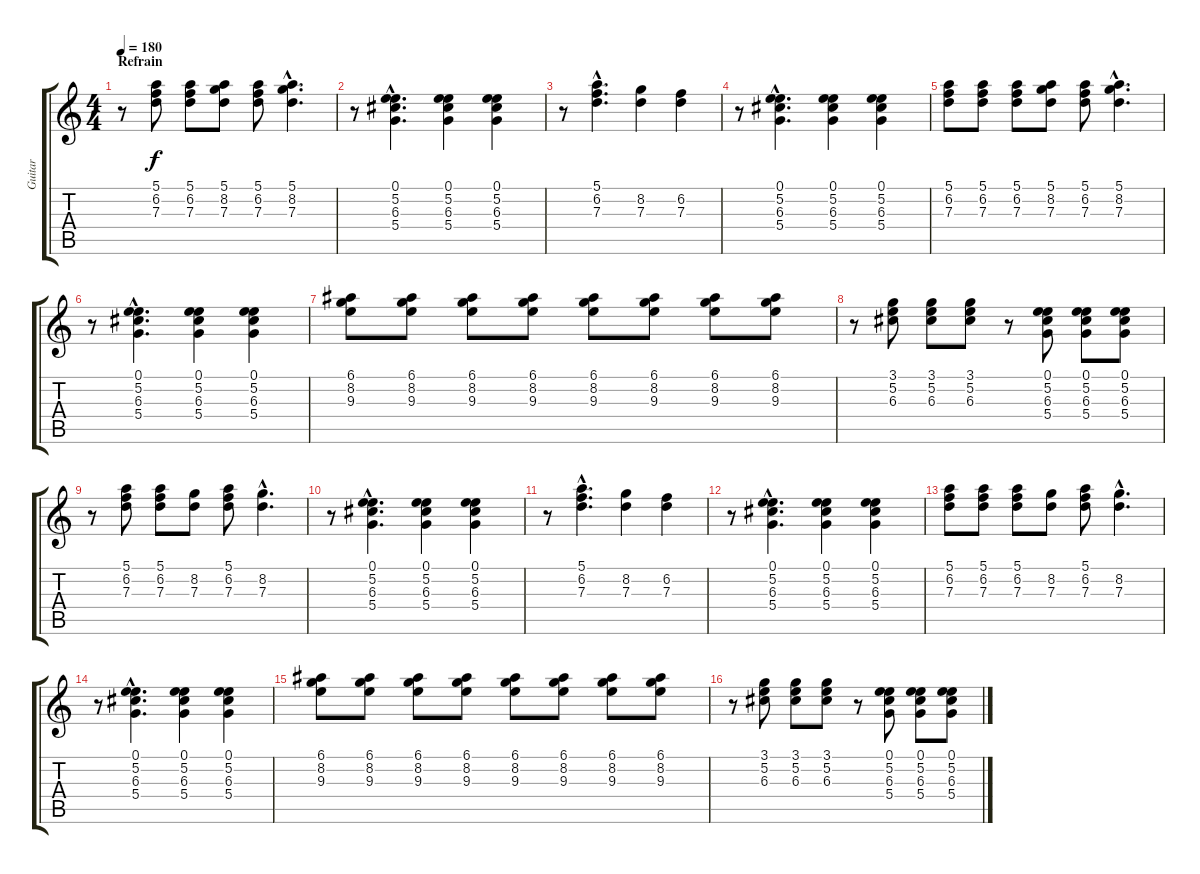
\track ("Guitar" "Guitar") {instrument distortionguitar}
\staff {score tabs}
\tuning (E4 B3 G3 D3 A2 E2) {hide}
\ts (4 4)
\section ("" "Refrain")
\tempo 180
\clef g2
\ks c
r.8{dy f volume 11} (5.1 6.2 7.3).8 (5.1 6.2 7.3).8 (5.1 8.2 7.3).8 (5.1 6.2 7.3).8 (5.1{hac} 8.2{hac} 7.3{hac}).4{d} |
r.8 (0.1{hac} 5.2{hac} 6.3{hac} 5.4{hac}).4{d} (0.1 5.2 6.3 5.4).4 (0.1 5.2 6.3 5.4).4 |
r.8 (5.1{hac} 6.2{hac} 7.3{hac}).4{d} (8.2 7.3).4 (6.2 7.3).4 |
r.8 (0.1{hac} 5.2{hac} 6.3{hac} 5.4{hac}).4{d} (0.1 5.2 6.3 5.4).4 (0.1 5.2 6.3 5.4).4 |
(5.1 6.2 7.3).8 (5.1 6.2 7.3).8 (5.1 6.2 7.3).8 (5.1 8.2 7.3).8 (5.1 6.2 7.3).8 (5.1{hac} 8.2{hac} 7.3{hac}).4{d} |
r.8 (0.1{hac} 5.2{hac} 6.3{hac} 5.4{hac}).4{d} (0.1 5.2 6.3 5.4).4 (0.1 5.2 6.3 5.4).4 |
(6.1 8.2 9.3).8 (6.1 8.2 9.3).8 (6.1 8.2 9.3).8 (6.1 8.2 9.3).8 (6.1 8.2 9.3).8 (6.1 8.2 9.3).8 (6.1 8.2 9.3).8 (6.1 8.2 9.3).8 |
r.8 (3.1 5.2 6.3).8 (3.1 5.2 6.3).8 (3.1 5.2 6.3).8 r.8 (0.1 5.2 6.3 5.4).8 (0.1 5.2 6.3 5.4).8 (0.1 5.2 6.3 5.4).8 |
r.8 (5.1 6.2 7.3).8 (5.1 6.2 7.3).8 (8.2 7.3).8 (5.1 6.2 7.3).8 (8.2{hac} 7.3{hac}).4{d} |
r.8 (0.1{hac} 5.2{hac} 6.3{hac} 5.4{hac}).4{d} (0.1 5.2 6.3 5.4).4 (0.1 5.2 6.3 5.4).4 |
r.8 (5.1{hac} 6.2{hac} 7.3{hac}).4{d} (8.2 7.3).4 (6.2 7.3).4 |
r.8 (0.1{hac} 5.2{hac} 6.3{hac} 5.4{hac}).4{d} (0.1 5.2 6.3 5.4).4 (0.1 5.2 6.3 5.4).4 |
(5.1 6.2 7.3).8 (5.1 6.2 7.3).8 (5.1 6.2 7.3).8 (8.2 7.3).8 (5.1 6.2 7.3).8 (8.2{hac} 7.3{hac}).4{d} |
r.8 (0.1{hac} 5.2{hac} 6.3{hac} 5.4{hac}).4{d} (0.1 5.2 6.3 5.4).4 (0.1 5.2 6.3 5.4).4 |
(6.1 8.2 9.3).8 (6.1 8.2 9.3).8 (6.1 8.2 9.3).8 (6.1 8.2 9.3).8 (6.1 8.2 9.3).8 (6.1 8.2 9.3).8 (6.1 8.2 9.3).8 (6.1 8.2 9.3).8 |
r.8 (3.1 5.2 6.3).8 (3.1 5.2 6.3).8 (3.1 5.2 6.3).8 r.8 (0.1 5.2 6.3 5.4).8 (0.1 5.2 6.3 5.4).8 (0.1 5.2 6.3 5.4).8
